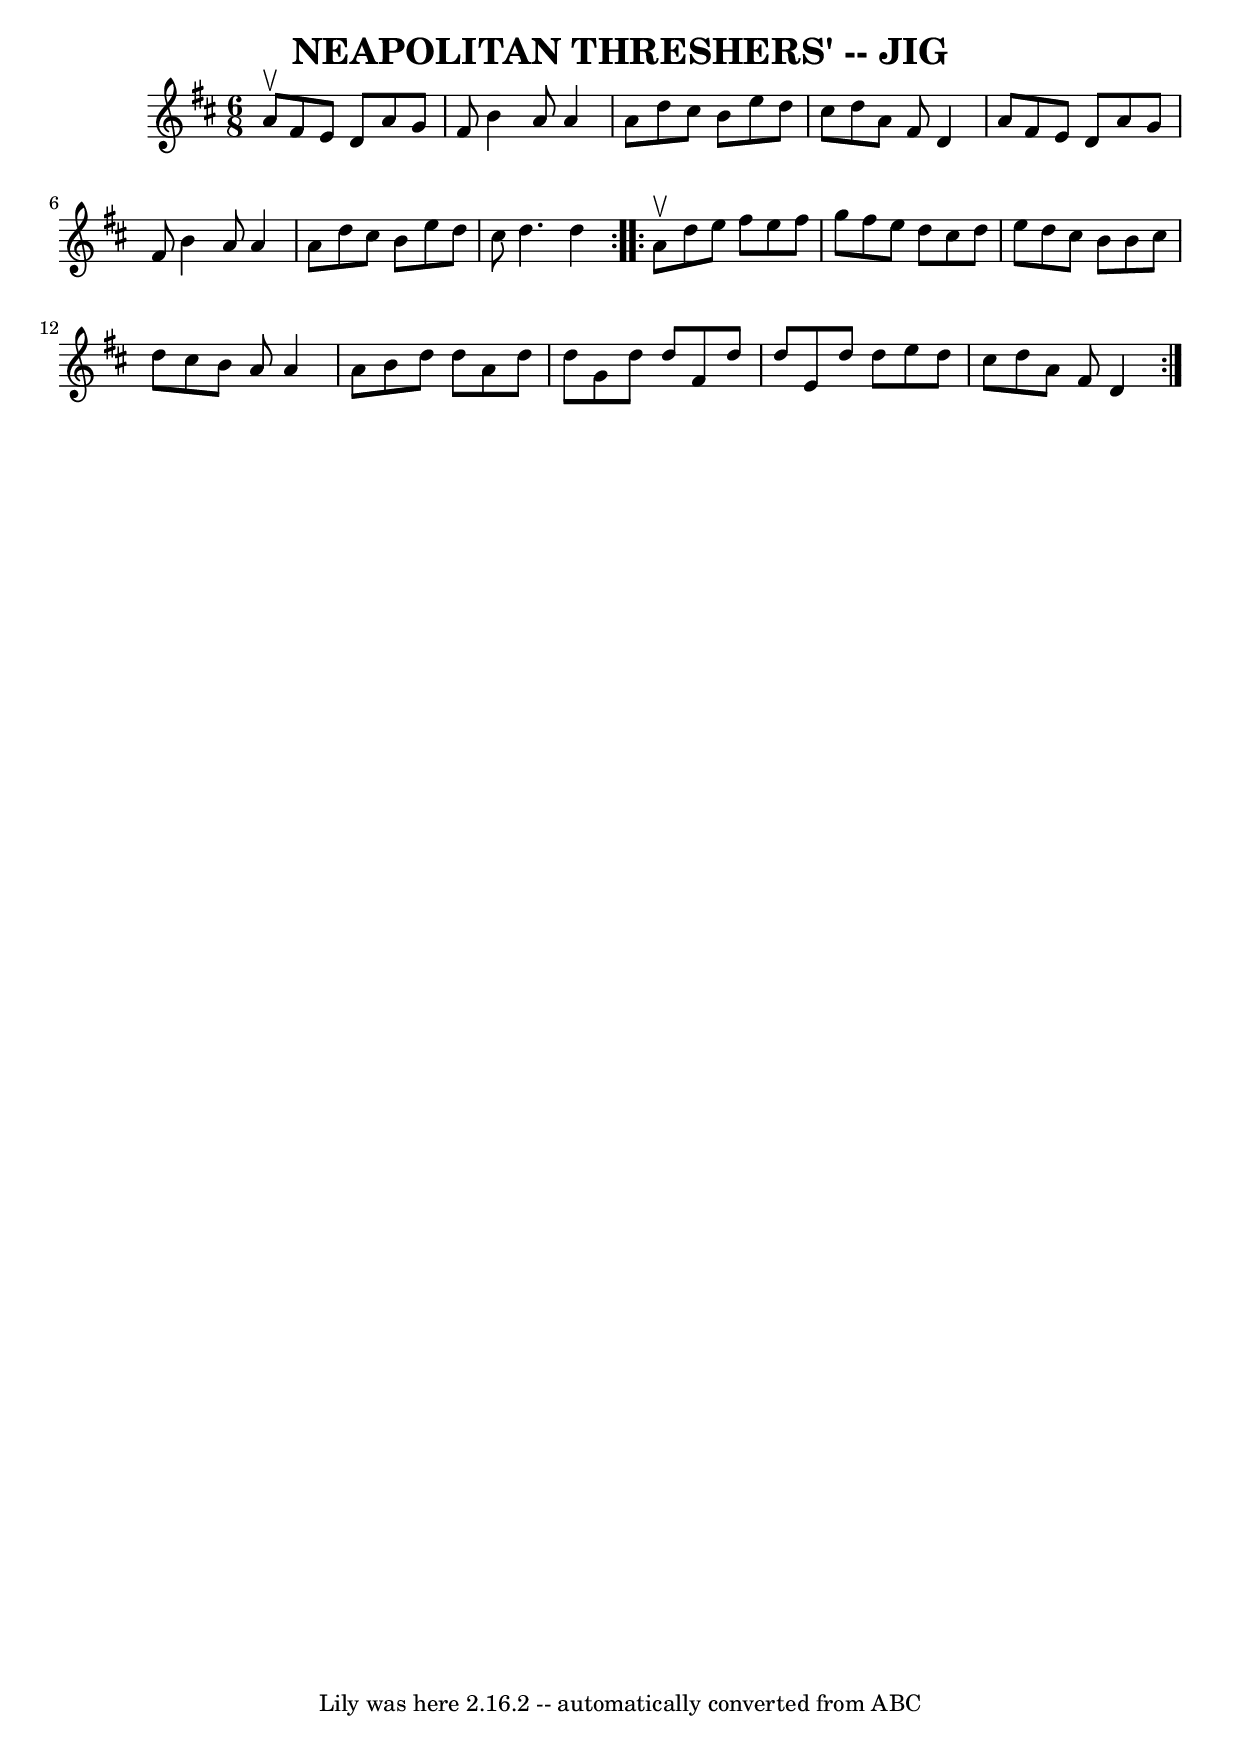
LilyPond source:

\version "2.16.2"
\include "Mammoth.ily"
\header {
  %% book = "Ryan's Mammoth Collection of Fiddle Tunes"
  crossRefNumber = "1"
  footnotes = ""
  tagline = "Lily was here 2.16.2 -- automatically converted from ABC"
  title = "NEAPOLITAN THRESHERS' -- JIG"

}
voicedefault =  {



  \repeat volta 2 {

    \time 6/8 
    \key d \major
    a'8^\upbow       |
    fis'8 e'8 d'8    
    a'8 g'8 fis'8    |
    b'4 a'8 a'4 a'8    |
    d''8   
    cis''8 b'8 e''8 d''8 cis''8    |
    d''8 a'8 fis'8    
    d'4 a'8        |
    fis'8 e'8 d'8 a'8 g'8 fis'8    
    |
    b'4 a'8 a'4 a'8    |
    d''8 cis''8 b'8 e''8 
    d''8 cis''8    |
    d''4. d''4    
  }     
  \repeat volta 2 {
    a'8 
    ^\upbow       |
    d''8 e''8 fis''8 e''8 fis''8 g''8    
    |
    fis''8 e''8 d''8 cis''8 d''8 e''8    |
    d''8  
    cis''8 b'8 b'8 cis''8 d''8    |
    cis''8 b'8 a'8    
    a'4 a'8        |
    b'8 d''8 d''8 a'8 d''8 d''8    
    |
    g'8 d''8 d''8 fis'8 d''8 d''8    |
    e'8    
    d''8 d''8 e''8 d''8 cis''8    |
    d''8 a'8 fis'8    
    d'4    
  }   

}

\score{
  <<

    \context Staff="default"
    {
      \voicedefault 
      
    }

  >>
  \layout {
    
  }
  \midi {
  }

}
